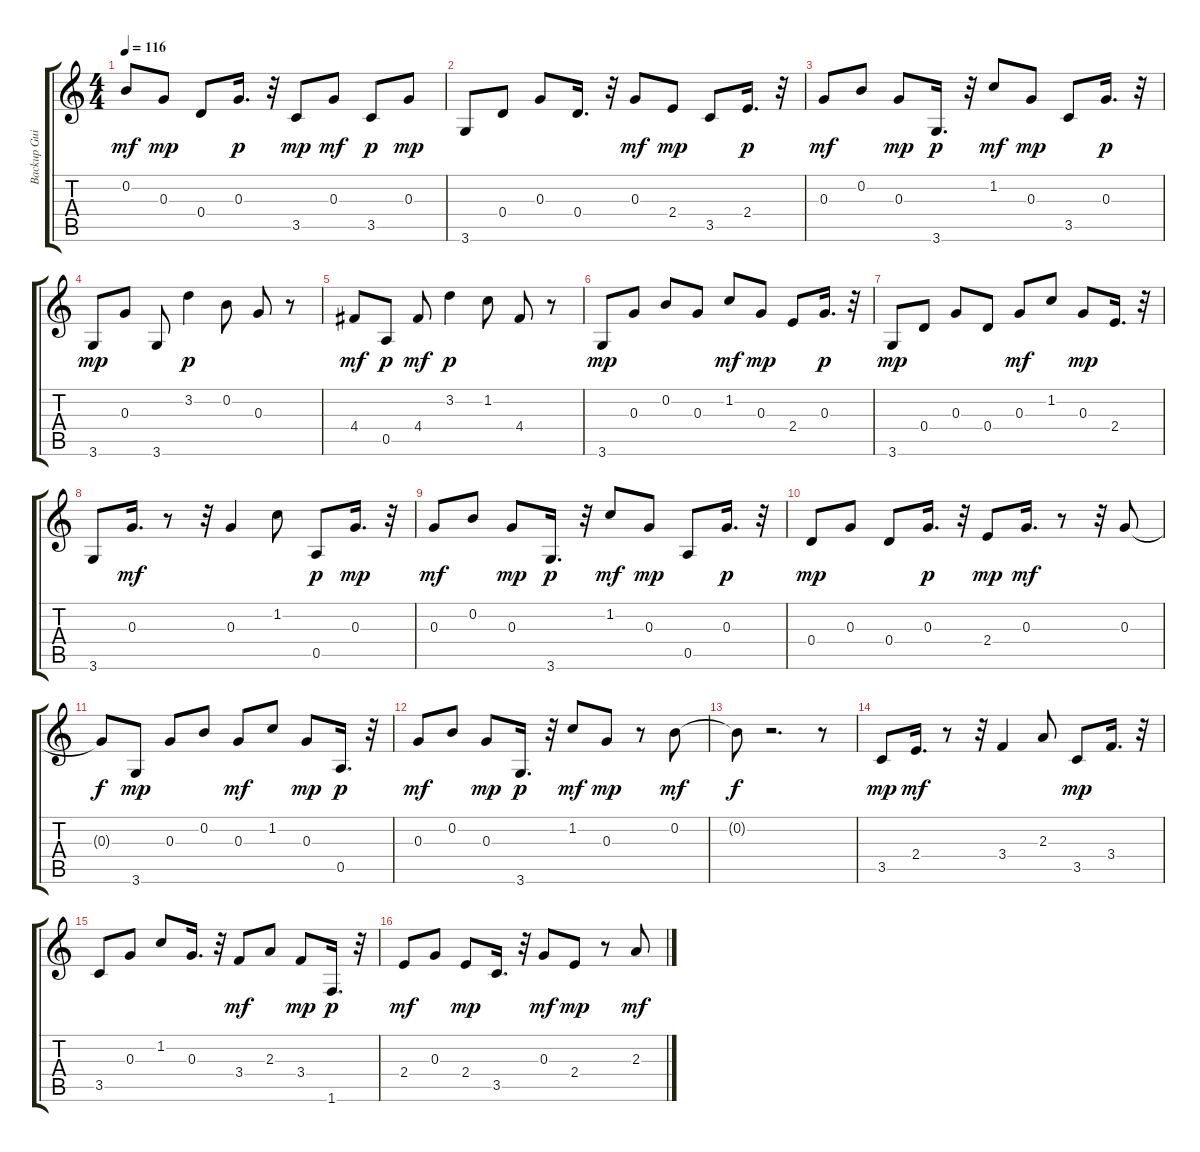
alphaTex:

\track ("Backup Guitar" "Backup Gui") {instrument electricguitarmuted}
\staff {score tabs}
\tuning (E4 B3 G3 D3 A2 E2) {hide}
\ts (4 4)
\tempo 116
\clef g2
\ks c
0.2.8{dy mf} 0.3.8{dy mp} 0.4.8 0.3.16{d dy p} r.32 3.5.8{dy mp} 0.3.8{dy mf} 3.5.8{dy p} 0.3.8{dy mp} |
3.6.8 0.4.8 0.3.8 0.4.16{d} r.32 0.3.8{dy mf} 2.4.8{dy mp} 3.5.8 2.4.16{d dy p} r.32 |
0.3.8{dy mf} 0.2.8 0.3.8{dy mp} 3.6.16{d dy p} r.32 1.2.8{dy mf} 0.3.8{dy mp} 3.5.8 0.3.16{d dy p} r.32 |
3.6.8{dy mp} 0.3.8 3.6.8 3.2.4{dy p} 0.2.8 0.3.8 r.8 |
4.4.8{dy mf} 0.5.8{dy p} 4.4.8{dy mf} 3.2.4{dy p} 1.2.8 4.4.8 r.8 |
3.6.8{dy mp} 0.3.8 0.2.8 0.3.8 1.2.8{dy mf} 0.3.8{dy mp} 2.4.8 0.3.16{d dy p} r.32 |
3.6.8{dy mp} 0.4.8 0.3.8 0.4.8 0.3.8{dy mf} 1.2.8 0.3.8{dy mp} 2.4.16{d} r.32 |
3.6.8 0.3.16{d dy mf} r.8 r.32 0.3.4 1.2.8 0.5.8{dy p} 0.3.16{d dy mp} r.32 |
0.3.8{dy mf} 0.2.8 0.3.8{dy mp} 3.6.16{d dy p} r.32 1.2.8{dy mf} 0.3.8{dy mp} 0.5.8 0.3.16{d dy p} r.32 |
0.4.8{dy mp} 0.3.8 0.4.8 0.3.16{d dy p} r.32 2.4.8{dy mp} 0.3.16{d dy mf} r.8 r.32 0.3.8 |
0.3{t}.8{dy f} 3.6.8{dy mp} 0.3.8 0.2.8 0.3.8{dy mf} 1.2.8 0.3.8{dy mp} 0.5.16{d dy p} r.32 |
0.3.8{dy mf} 0.2.8 0.3.8{dy mp} 3.6.16{d dy p} r.32 1.2.8{dy mf} 0.3.8{dy mp} r.8 0.2.8{dy mf} |
0.2{t}.8{dy f} r.2{d} r.8 |
3.5.8{dy mp} 2.4.16{d dy mf} r.8 r.32 3.4.4 2.3.8 3.5.8{dy mp} 3.4.16{d} r.32 |
3.5.8 0.3.8 1.2.8 0.3.16{d} r.32 3.4.8{dy mf} 2.3.8 3.4.8{dy mp} 1.6.16{d dy p} r.32 |
2.4.8{dy mf} 0.3.8 2.4.8{dy mp} 3.5.16{d} r.32 0.3.8{dy mf} 2.4.8{dy mp} r.8 2.3.8{dy mf}
